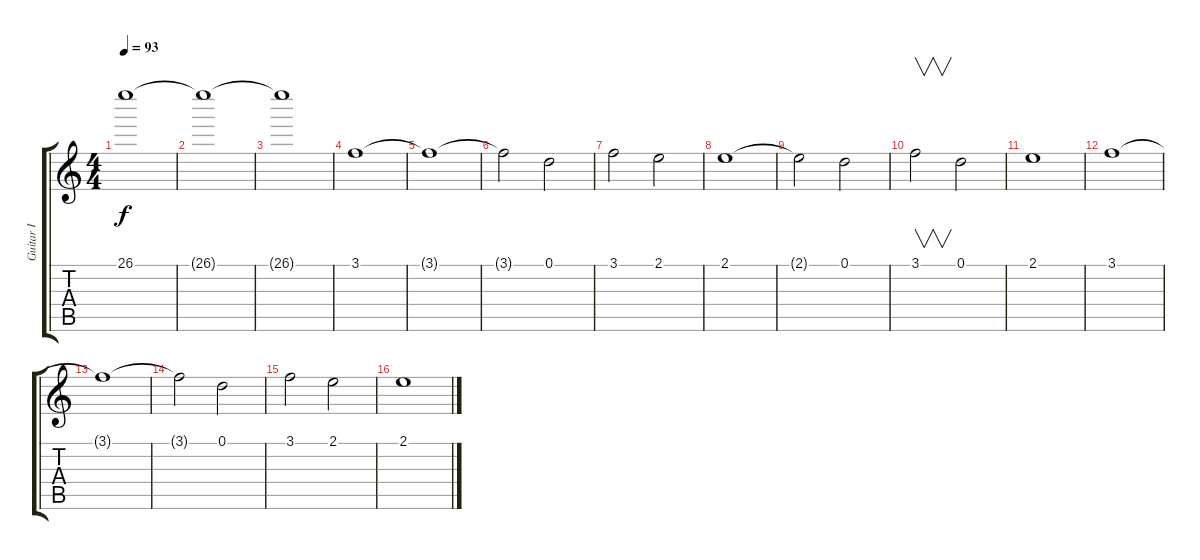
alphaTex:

\track ("Guitar I" "Guitar I") {instrument distortionguitar}
\staff {score tabs}
\tuning (D4 A3 F3 C3 G2 D2) {hide}
\ts (4 4)
\tempo 93
\clef g2
\ks c
26.1{t}.1{dy f} |
26.1{t}.1 |
26.1{t}.1 |
3.1.1 |
3.1{t}.1 |
3.1{t}.2 0.1.2 |
3.1.2 2.1.2 |
2.1.1 |
2.1{t}.2 0.1.2 |
3.1.2{v} 0.1.2 |
2.1.1 |
3.1.1 |
3.1{t}.1 |
3.1{t}.2 0.1.2 |
3.1.2 2.1.2 |
2.1.1
